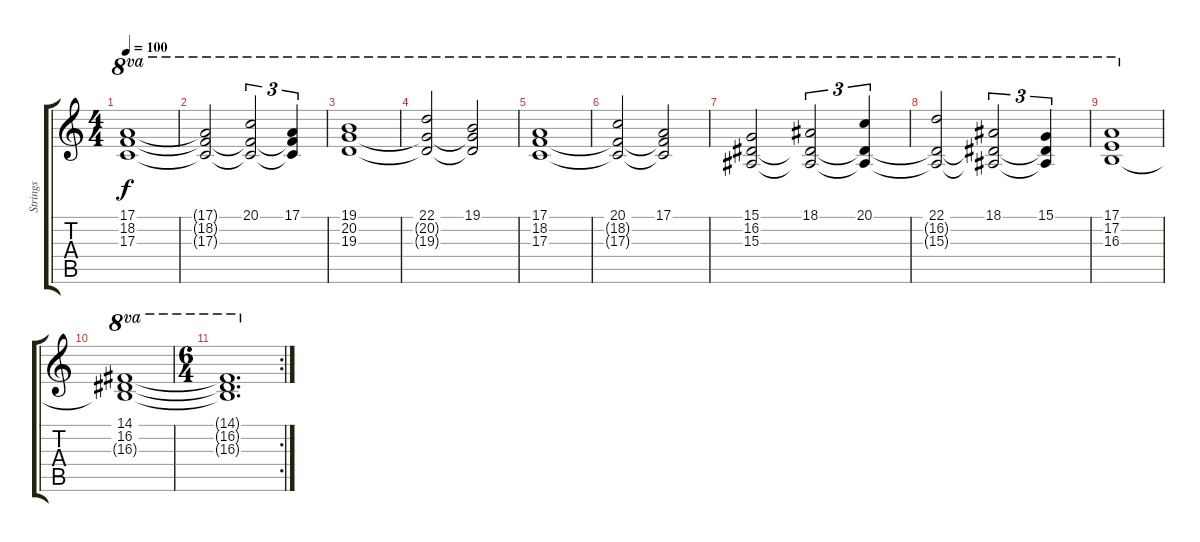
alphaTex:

\track ("Strings" "Strings") {instrument stringensemble1}
\staff {score tabs}
\tuning (E4 B3 G3 D3 A2 E2) {hide}
\ts (4 4)
\tempo 100
\clef g2
\ks c
(17.1 18.2 17.3).1{ot 8va dy f} |
(17.1{t} 18.2{t} 17.3{t}).2{ot 8va} (20.1 18.2{t} 17.3{t}).2{tu (3 2) ot 8va} (17.1 18.2{t} 17.3{t}).4{tu (3 2) ot 8va} |
(19.1 20.2 19.3).1{ot 8va} |
(22.1 20.2{t} 19.3{t}).2{ot 8va} (19.1 20.2{t} 19.3{t}).2{ot 8va} |
(17.1 18.2 17.3).1{ot 8va} |
(20.1 18.2{t} 17.3{t}).2{ot 8va} (17.1 18.2{t} 17.3{t}).2{ot 8va} |
(15.1 16.2 15.3).2{ot 8va} (18.1 16.2{t} 15.3{t}).2{tu (3 2) ot 8va} (20.1 16.2{t} 15.3{t}).4{tu (3 2) ot 8va} |
(22.1 16.2{t} 15.3{t}).2{ot 8va} (18.1 16.2{t} 15.3{t}).2{tu (3 2) ot 8va} (15.1 16.2{t} 15.3{t}).4{tu (3 2) ot 8va} |
(17.1 17.2 16.3).1{ot 8va} |
(14.1 16.2 16.3{t}).1{ot 8va} |
\rc 2
\ts (6 4)
(14.1{t} 16.2{t} 16.3{t}).1{d ot 8va}
